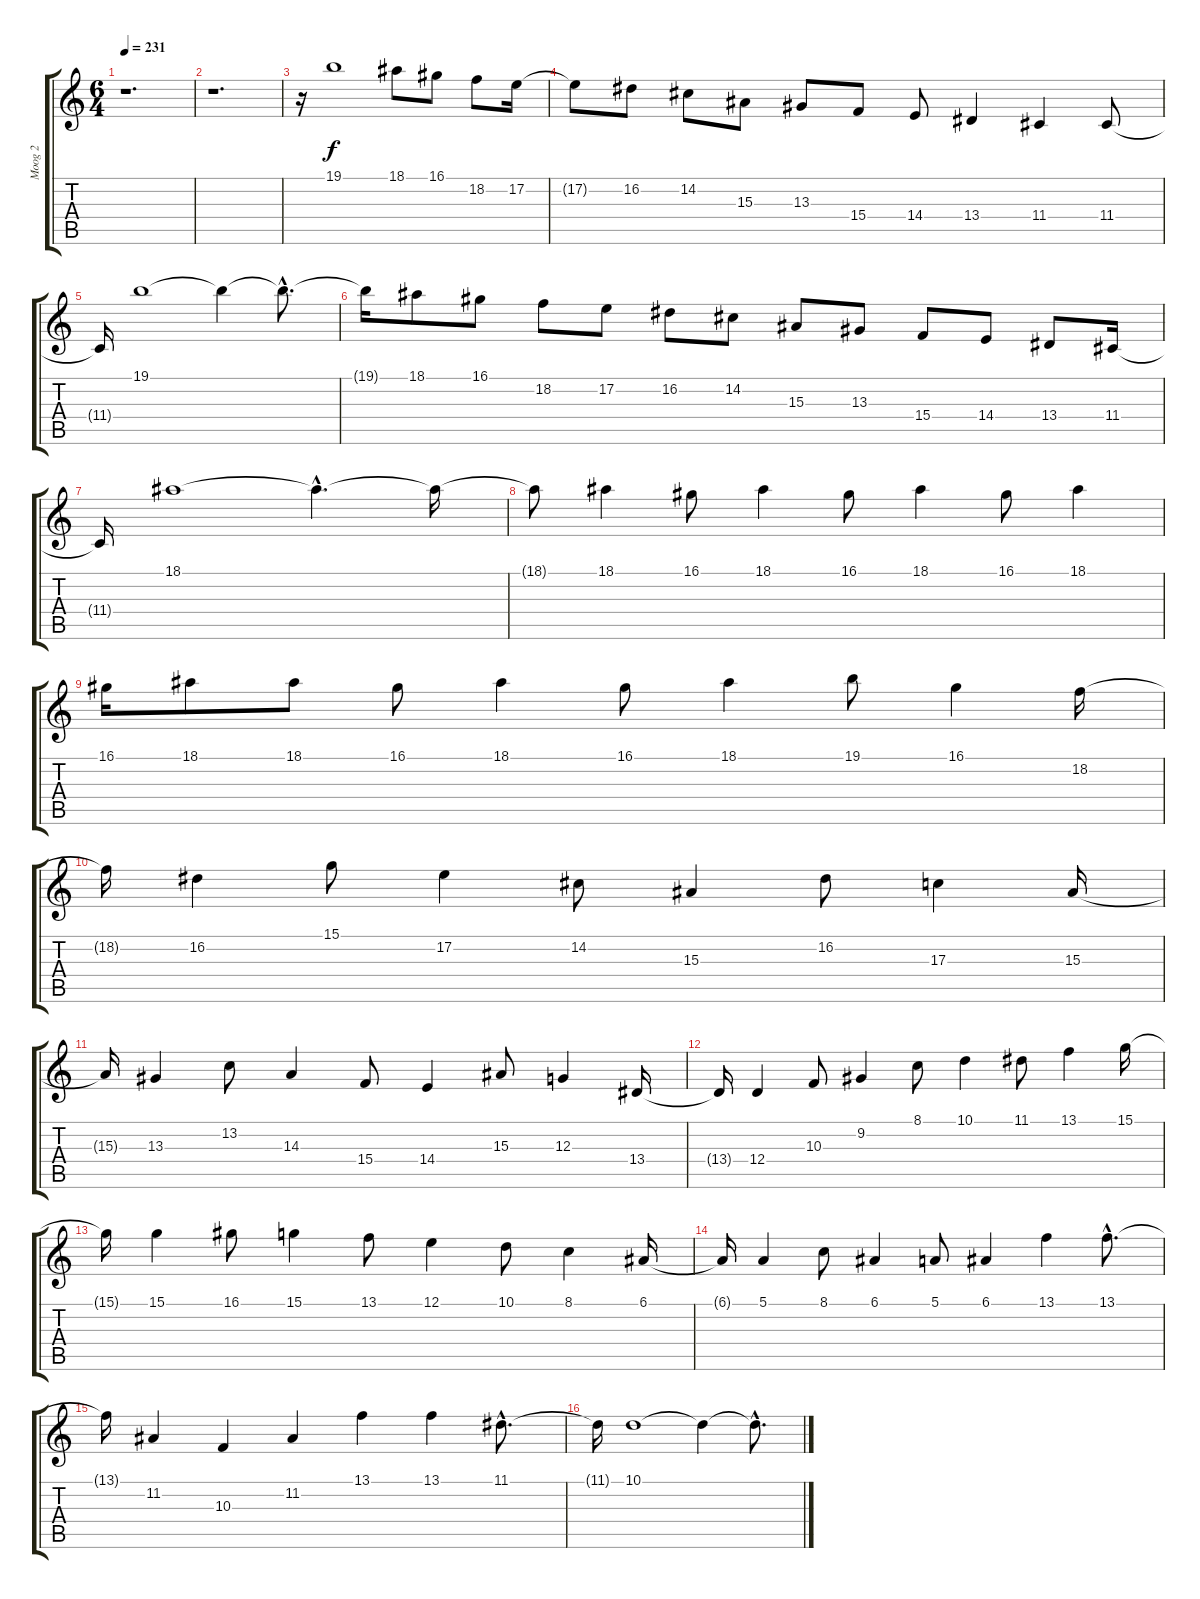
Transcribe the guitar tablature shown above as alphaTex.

\track ("Moog 2" "Moog 2") {instrument lead2sawtooth}
\staff {score tabs}
\tuning (E4 B3 G3 D3 A2 E2) {hide}
\ts (6 4)
\tempo 231
\clef g2
\ks c
r.1{d dy f} |
r.1{d} |
r.16 19.1.1 18.1.8 16.1.8 18.2.8 17.2.16 |
17.2{t}.8 16.2.8 14.2.8 15.3.8 13.3.8 15.4.8 14.4.8 13.4.4 11.4.4 11.4.8 |
11.4{t}.16 19.1.1 19.1{t}.4 19.1{hac t}.8{d} |
19.1{t}.16 18.1.8 16.1.8 18.2.8 17.2.8 16.2.8 14.2.8 15.3.8 13.3.8 15.4.8 14.4.8 13.4.8 11.4.16 |
11.4{t}.16 18.1.1 18.1{hac t}.4{d} 18.1{t}.16 |
18.1{t}.8 18.1.4 16.1.8 18.1.4 16.1.8 18.1.4 16.1.8 18.1.4 |
16.1.16 18.1.8 18.1.8 16.1.8 18.1.4 16.1.8 18.1.4 19.1.8 16.1.4 18.2.16 |
18.2{t}.16 16.2.4 15.1.8 17.2.4 14.2.8 15.3.4 16.2.8 17.3.4 15.3.16 |
15.3{t}.16 13.3.4 13.2.8 14.3.4 15.4.8 14.4.4 15.3.8 12.3.4 13.4.16 |
13.4{t}.16 12.4.4 10.3.8 9.2.4 8.1.8 10.1.4 11.1.8 13.1.4 15.1.16 |
15.1{t}.16 15.1.4 16.1.8 15.1.4 13.1.8 12.1.4 10.1.8 8.1.4 6.1.16 |
6.1{t}.16 5.1.4 8.1.8 6.1.4 5.1.8 6.1.4 13.1.4 13.1{hac}.8{d} |
13.1{t}.16 11.2.4 10.3.4 11.2.4 13.1.4 13.1.4 11.1{hac}.8{d} |
11.1{t}.16 10.1.1 10.1{t}.4 10.1{hac t}.8{d}
